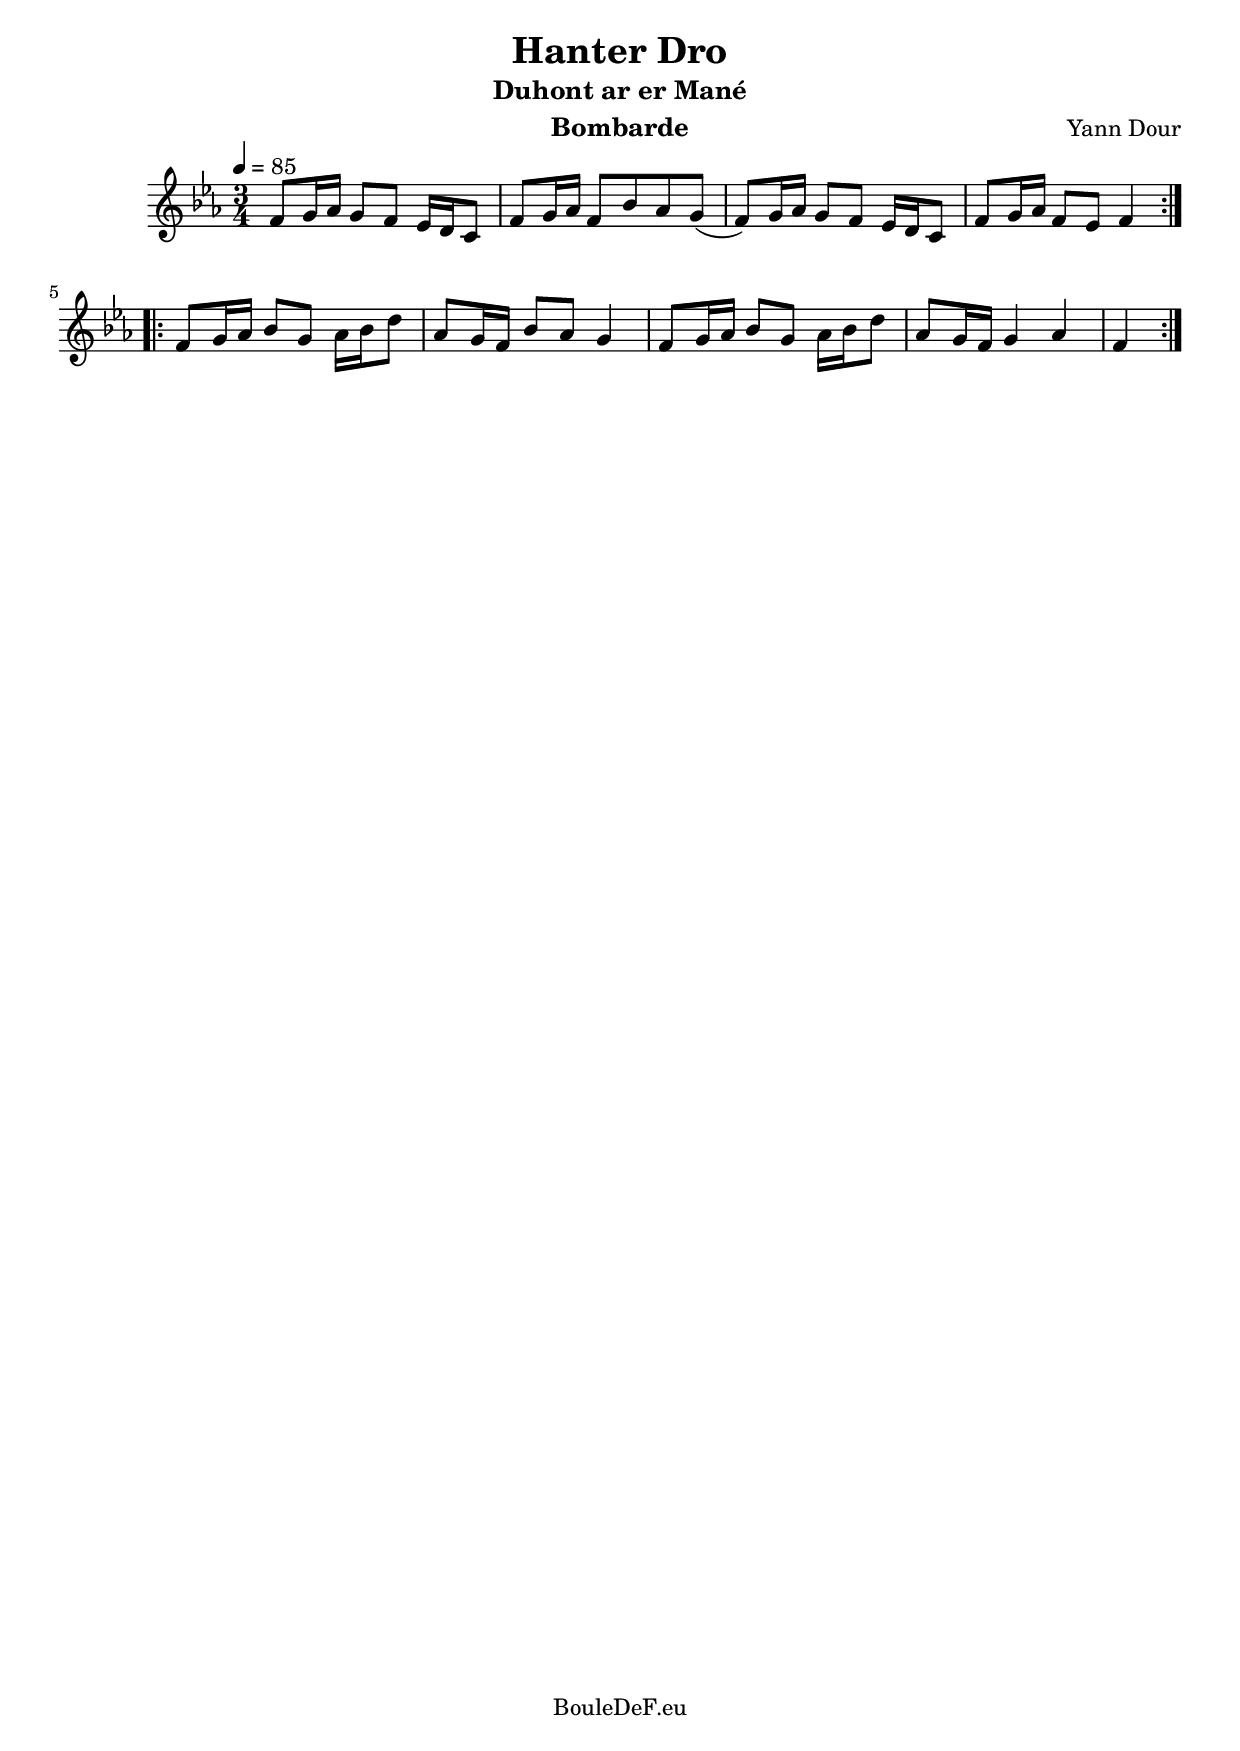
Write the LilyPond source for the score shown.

\version "2.16.2"
\include "italiano.ly"

\header {
	title = "Hanter Dro"
	subtitle = "Duhont ar er Mané"
	composer = "Yann Dour"
	instrument = "Bombarde"
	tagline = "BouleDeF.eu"
}

\score {
	\new Staff \relative sib {
		\clef "treble"
		\key mib \major
		\time 3/4
		\tempo 4 = 85

		\repeat volta 2 {
			| fa'8 sol16 lab sol8 fa mib16 re do8
			| fa8 sol16 lab fa8 sib lab sol(
			| fa8) sol16 lab sol8 fa mib16 re do8
			| fa8 sol16 lab fa8 mib fa4
		}
		\break
		\repeat volta 2 {
			| fa8 sol16 lab sib8 sol lab16 sib re8
			| lab sol16 fa sib8 lab sol4
			| fa8 sol16 lab sib8 sol lab16 sib re8
			| lab sol16 fa sol4 lab fa4
		}
	}
}

